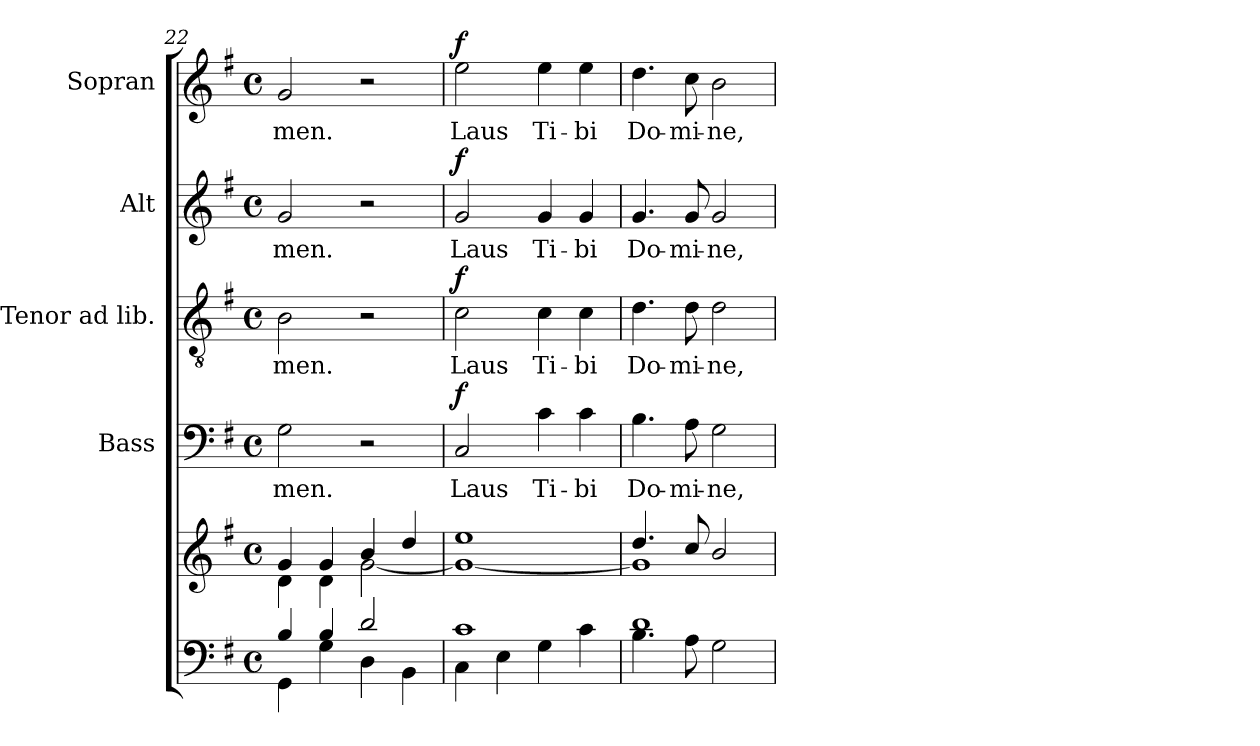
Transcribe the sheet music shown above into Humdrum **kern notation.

**kern	**kern	**kern	**text	**dynam	**kern	**text	**dynam	**kern	**text	**dynam	**kern	**text	**dynam
*part5	*part5	*part4	*part4	*part4	*part3	*part3	*part3	*part2	*part2	*part2	*part1	*part1	*part1
*staff6	*staff5	*staff4	*staff4	*staff4	*staff3	*staff3	*staff3	*staff2	*staff2	*staff2	*staff1	*staff1	*staff1
*	*	*I"Bass	*	*	*I"Tenor ad lib.	*	*	*I"Alt	*	*	*I"Sopran	*	*
*	*	*I'B.	*	*	*I'T.	*	*	*I'A.	*	*	*I'S.	*	*
!!LO:PB:g=z
*clefF4	*clefG2	*clefF4	*	*	*clefGv2	*	*	*clefG2	*	*	*clefG2	*	*
*k[f#]	*k[f#]	*k[f#]	*	*	*k[f#]	*	*	*k[f#]	*	*	*k[f#]	*	*
*G:	*G:	*G:	*	*	*G:	*	*	*G:	*	*	*G:	*	*
*M4/4	*M4/4	*M4/4	*	*	*M4/4	*	*	*M4/4	*	*	*M4/4	*	*
*met(c)	*met(c)	*met(c)	*	*	*met(c)	*	*	*met(c)	*	*	*met(c)	*	*
=22	=22	=22	=22	=22	=22	=22	=22	=22	=22	=22	=22	=22	=22
*^	*^	*	*	*	*	*	*	*	*	*	*	*	*
!	!	!	!	!	!LO:LY:b	!	!	!LO:LY:b	!	!	!LO:LY:b	!	!	!LO:LY:b	!
4B/	4GG\	4g/	4d\	2G\	men.	.	2B\	men.	.	2g/	men.	.	2g/	men.	.
4B/	4G\	4g/	4d\	.	.	.	.	.	.	.	.	.	.	.	.
2d/	4D\	4b/	[<2g\	2r	.	.	2r	.	.	2r	.	.	2r	.	.
.	4BB\	4dd/	.	.	.	.	.	.	.	.	.	.	.	.	.
=23	=23	=23	=23	=23	=23	=23	=23	=23	=23	=23	=23	=23	=23	=23	=23
!	!	!	!	!	!LO:LY:b	!LO:DY:a	!	!LO:LY:b	!LO:DY:a	!	!LO:LY:b	!LO:DY:a	!	!LO:LY:b	!LO:DY:a
1c	4C\	1ee	1g_	2C/	Laus	f	2c\	Laus	f	2g/	Laus	f	2ee\	Laus	f
.	4E\	.	.	.	.	.	.	.	.	.	.	.	.	.	.
!	!	!	!	!	!LO:LY:b	!	!	!LO:LY:b	!	!	!LO:LY:b	!	!	!LO:LY:b	!
.	4G\	.	.	4c\	Ti-	.	4c\	Ti-	.	4g/	Ti-	.	4ee\	Ti-	.
!	!	!	!	!	!LO:LY:b	!	!	!LO:LY:b	!	!	!LO:LY:b	!	!	!LO:LY:b	!
.	4c\	.	.	4c\	-bi	.	4c\	-bi	.	4g/	-bi	.	4ee\	-bi	.
=24	=24	=24	=24	=24	=24	=24	=24	=24	=24	=24	=24	=24	=24	=24	=24
!	!	!	!	!	!LO:LY:b	!	!	!LO:LY:b	!	!	!LO:LY:b	!	!	!LO:LY:b	!
1d	4.B\	4.dd/	1g]	4.B\	Do-	.	4.d\	Do-	.	4.g/	Do-	.	4.dd\	Do-	.
!	!	!	!	!	!LO:LY:b	!	!	!LO:LY:b	!	!	!LO:LY:b	!	!	!LO:LY:b	!
.	8A\	8cc/	.	8A\	-mi-	.	8d\	-mi-	.	8g/	-mi-	.	8cc\	-mi-	.
!	!	!	!	!	!LO:LY:b	!	!	!LO:LY:b	!	!	!LO:LY:b	!	!	!LO:LY:b	!
.	2G\	2b/	.	2G\	-ne,	.	2d\	-ne,	.	2g/	-ne,	.	2b\	-ne,	.
*v	*v	*	*	*	*	*	*	*	*	*	*	*	*	*	*
*	*v	*v	*	*	*	*	*	*	*	*	*	*	*	*
=	=	=	=	=	=	=	=	=	=	=	=	=	=
*-	*-	*-	*-	*-	*-	*-	*-	*-	*-	*-	*-	*-	*-
